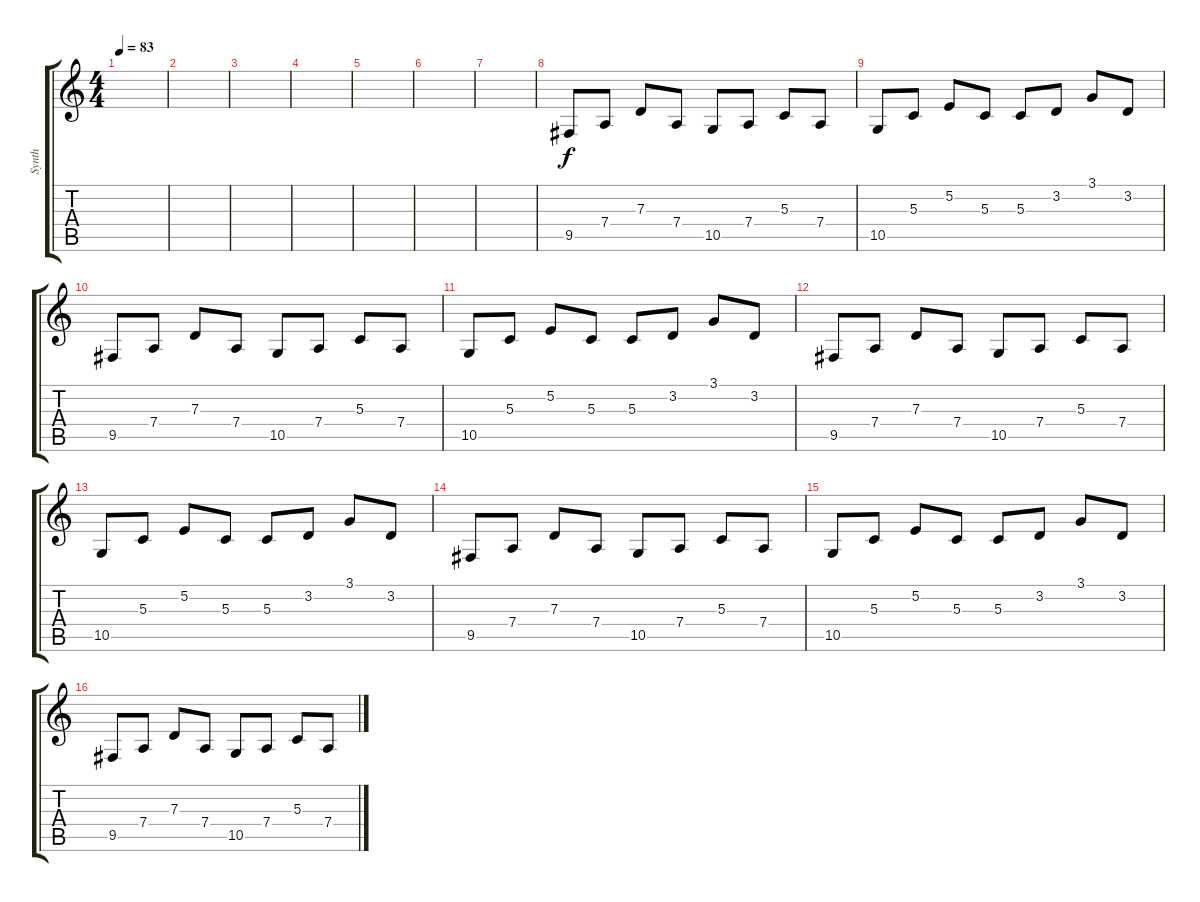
\track ("Synth" "Synth") {instrument fx7echoes}
\staff {score tabs}
\tuning (E4 B3 G3 D3 A2 E2) {hide}
\ts (4 4)
\tempo 83
\clef g2
\ks c
|
|
|
|
|
|
|
9.5.8 7.4.8 7.3.8 7.4.8 10.5.8 7.4.8 5.3.8 7.4.8 |
10.5.8 5.3.8 5.2.8 5.3.8 5.3.8 3.2.8 3.1.8 3.2.8 |
9.5.8 7.4.8 7.3.8 7.4.8 10.5.8 7.4.8 5.3.8 7.4.8 |
10.5.8 5.3.8 5.2.8 5.3.8 5.3.8 3.2.8 3.1.8 3.2.8 |
9.5.8 7.4.8 7.3.8 7.4.8 10.5.8 7.4.8 5.3.8 7.4.8 |
10.5.8 5.3.8 5.2.8 5.3.8 5.3.8 3.2.8 3.1.8 3.2.8 |
9.5.8 7.4.8 7.3.8 7.4.8 10.5.8 7.4.8 5.3.8 7.4.8 |
10.5.8 5.3.8 5.2.8 5.3.8 5.3.8 3.2.8 3.1.8 3.2.8 |
9.5.8 7.4.8 7.3.8 7.4.8 10.5.8 7.4.8 5.3.8 7.4.8
